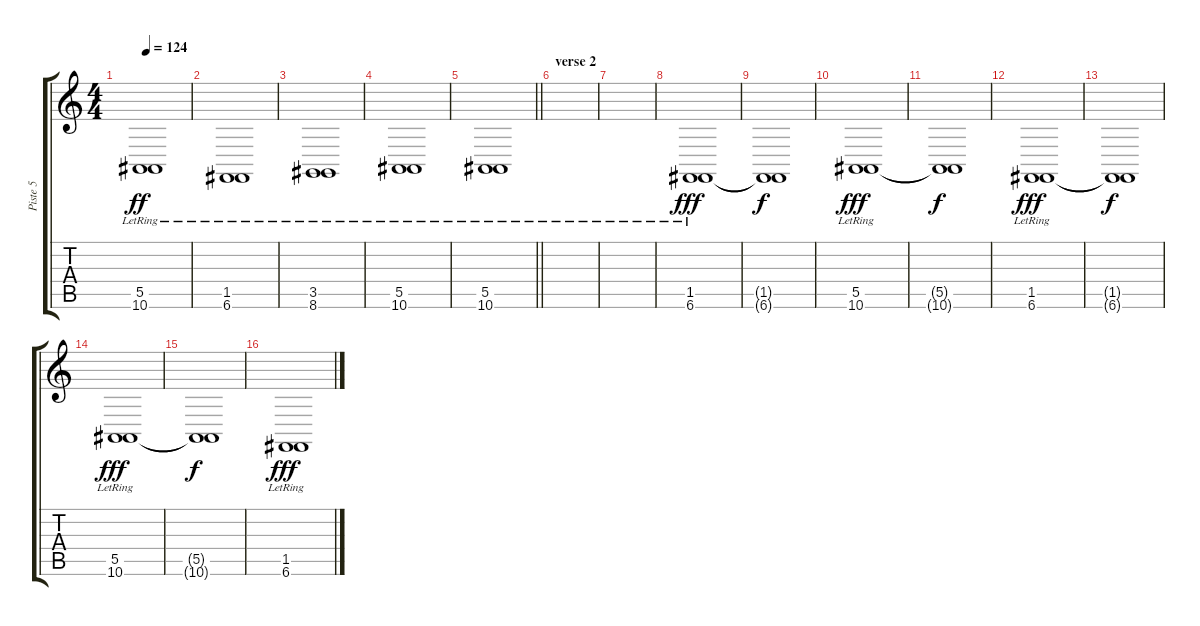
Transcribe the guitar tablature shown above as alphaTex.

\track ("Piste 5" "Piste 5") {instrument brightacousticpiano}
\staff {score tabs}
\tuning (C4 G3 Eb3 Bb2 F2 C2) {hide}
\ts (4 4)
\tempo 124
\clef g2
\ks c
(5.5{lr} 10.6{lr}).1{dy ff} |
(1.5{lr} 6.6{lr}).1 |
(3.5{lr} 8.6{lr}).1 |
(5.5{lr} 10.6{lr}).1 |
\barLineRight lightlight
(5.5{lr} 10.6{lr}).1 |
\section ("" "verse 2")
|
|
(1.5{lr} 6.6{lr}).1{dy fff} |
(1.5{t} 6.6{t}).1{dy f} |
(5.5{lr} 10.6{lr}).1{dy fff} |
(5.5{t} 10.6{t}).1{dy f} |
(1.5{lr} 6.6{lr}).1{dy fff} |
(1.5{t} 6.6{t}).1{dy f} |
(5.5{lr} 10.6{lr}).1{dy fff} |
(5.5{t} 10.6{t}).1{dy f} |
(1.5{lr} 6.6{lr}).1{dy fff}
